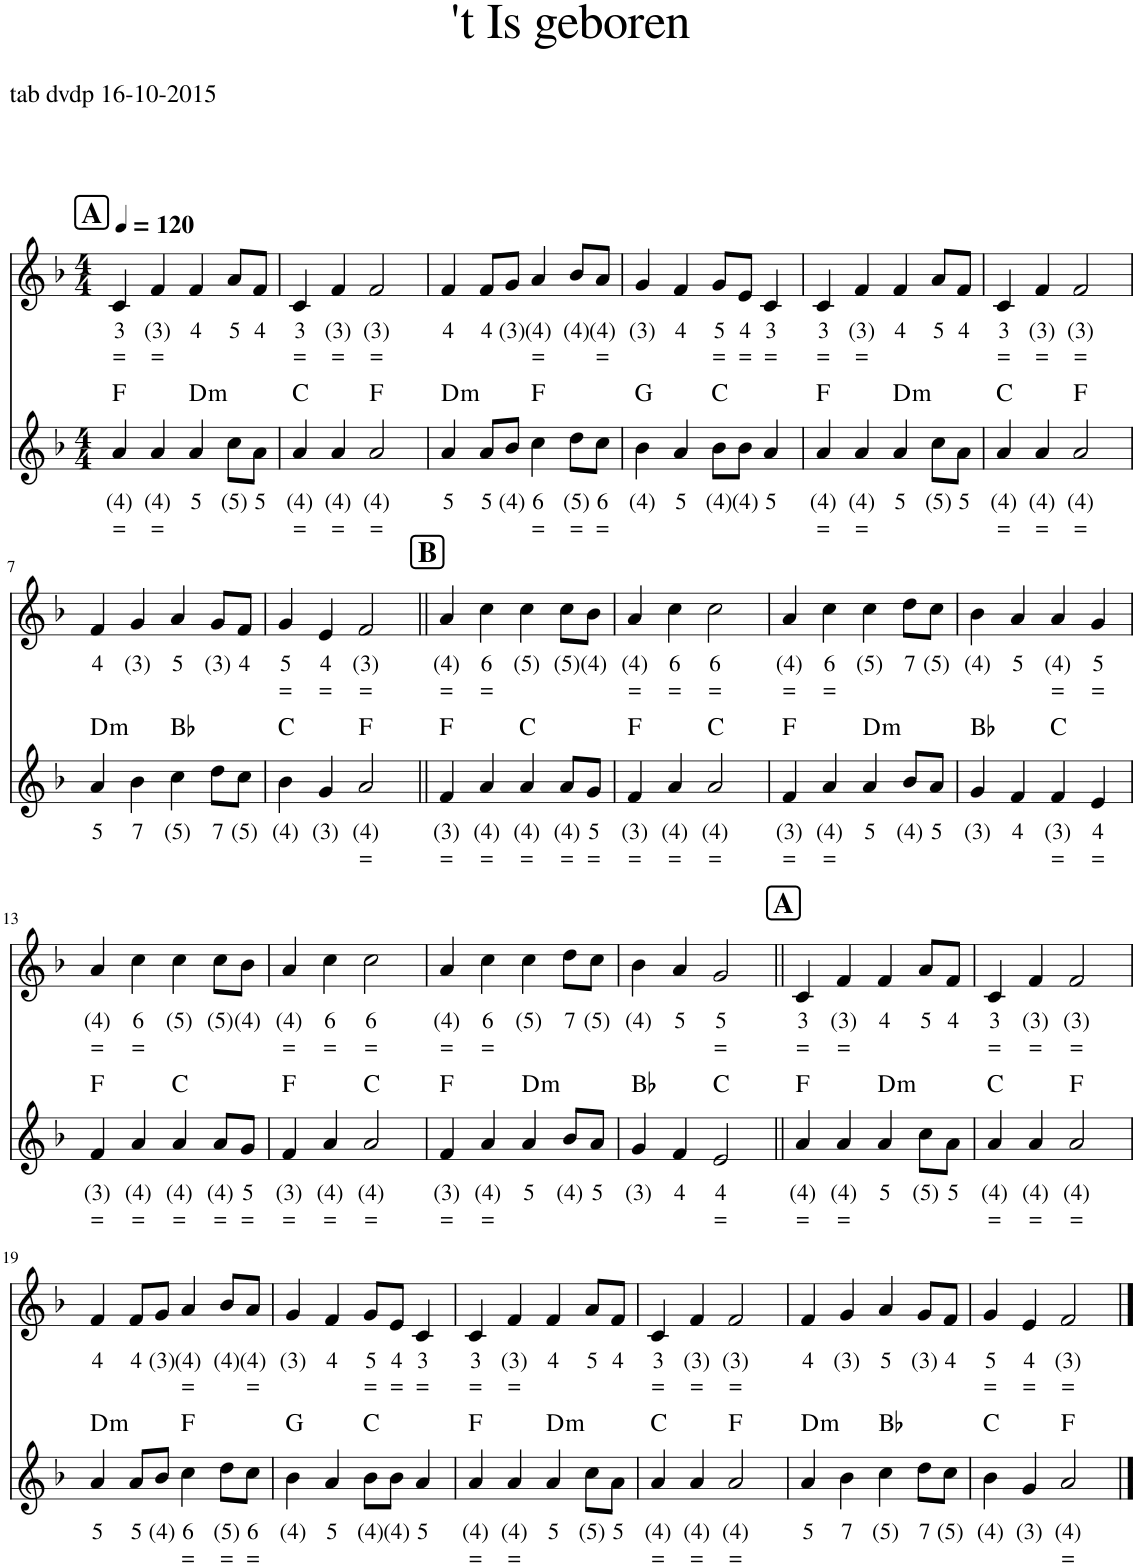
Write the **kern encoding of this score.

**kern	**text	**text	**harte	**kern	**text	**text
*part2	*part2	*part2	*part2	*part1	*part1	*part1
*staff2	*staff2	*staff2	*	*staff1	*staff1	*staff1
*I"Stem	*	*	*	*I"Stem	*	*
*clefG2	*	*	*	*clefG2	*	*
*k[b-]	*	*	*	*k[b-]	*	*
*M4/4	*	*	*	*M4/4	*	*
*MM120	*	*	*	*MM120	*	*
!!LO:REH:place=s1:a:B:cj:fs=14:t=A
=1	=1	=1	=1	=1	=1	=1
!	!LO:LY:b	!LO:LY:b	!	!	!LO:LY:b	!LO:LY:b
4a/	(4)	=	F:maj	4c/	3	=
!	!LO:LY:b	!LO:LY:b	!	!	!LO:LY:b	!LO:LY:b
4a/	(4)	=	.	4f/	(3)	=
!	!LO:LY:b	!	!LO:H:kt=m	!	!LO:LY:b	!
4a/	5	.	D:min	4f/	4	.
!	!LO:LY:b	!	!	!	!LO:LY:b	!
8cc\L	(5)	.	.	8a/L	5	.
!	!LO:LY:b	!	!	!	!LO:LY:b	!
8a\J	5	.	.	8f/J	4	.
=2	=2	=2	=2	=2	=2	=2
!	!LO:LY:b	!LO:LY:b	!	!	!LO:LY:b	!LO:LY:b
4a/	(4)	=	C:maj	4c/	3	=
!	!LO:LY:b	!LO:LY:b	!	!	!LO:LY:b	!LO:LY:b
4a/	(4)	=	.	4f/	(3)	=
!	!LO:LY:b	!LO:LY:b	!	!	!LO:LY:b	!LO:LY:b
2a/	(4)	=	F:maj	2f/	(3)	=
=3	=3	=3	=3	=3	=3	=3
!	!LO:LY:b	!	!LO:H:kt=m	!	!LO:LY:b	!
4a/	5	.	D:min	4f/	4	.
!	!LO:LY:b	!	!	!	!LO:LY:b	!
8a/L	5	.	.	8f/L	4	.
!	!LO:LY:b	!	!	!	!LO:LY:b	!
8b-/J	(4)	.	.	8g/J	(3)	.
!	!LO:LY:b	!LO:LY:b	!	!	!LO:LY:b	!LO:LY:b
4cc\	6	=	F:maj	4a/	(4)	=
!	!LO:LY:b	!LO:LY:b	!	!	!LO:LY:b	!
8dd\L	(5)	=	.	8b-/L	(4)	.
!	!LO:LY:b	!LO:LY:b	!	!	!LO:LY:b	!LO:LY:b
8cc\J	6	=	.	8a/J	(4)	=
=4	=4	=4	=4	=4	=4	=4
!	!LO:LY:b	!	!	!	!LO:LY:b	!
4b-\	(4)	.	G:maj	4g/	(3)	.
!	!LO:LY:b	!	!	!	!LO:LY:b	!
4a/	5	.	.	4f/	4	.
!	!LO:LY:b	!	!	!	!LO:LY:b	!LO:LY:b
8b-\L	(4)	.	C:maj	8g/L	5	=
!	!LO:LY:b	!	!	!	!LO:LY:b	!LO:LY:b
8b-\J	(4)	.	.	8e/J	4	=
!	!LO:LY:b	!	!	!	!LO:LY:b	!LO:LY:b
4a/	5	.	.	4c/	3	=
=5	=5	=5	=5	=5	=5	=5
!	!LO:LY:b	!LO:LY:b	!	!	!LO:LY:b	!LO:LY:b
4a/	(4)	=	F:maj	4c/	3	=
!	!LO:LY:b	!LO:LY:b	!	!	!LO:LY:b	!LO:LY:b
4a/	(4)	=	.	4f/	(3)	=
!	!LO:LY:b	!	!LO:H:kt=m	!	!LO:LY:b	!
4a/	5	.	D:min	4f/	4	.
!	!LO:LY:b	!	!	!	!LO:LY:b	!
8cc\L	(5)	.	.	8a/L	5	.
!	!LO:LY:b	!	!	!	!LO:LY:b	!
8a\J	5	.	.	8f/J	4	.
=6	=6	=6	=6	=6	=6	=6
!	!LO:LY:b	!LO:LY:b	!	!	!LO:LY:b	!LO:LY:b
4a/	(4)	=	C:maj	4c/	3	=
!	!LO:LY:b	!LO:LY:b	!	!	!LO:LY:b	!LO:LY:b
4a/	(4)	=	.	4f/	(3)	=
!	!LO:LY:b	!LO:LY:b	!	!	!LO:LY:b	!LO:LY:b
2a/	(4)	=	F:maj	2f/	(3)	=
!!LO:LB:g=z
=7	=7	=7	=7	=7	=7	=7
!	!LO:LY:b	!	!LO:H:kt=m	!	!LO:LY:b	!
4a/	5	.	D:min	4f/	4	.
!	!LO:LY:b	!	!	!	!LO:LY:b	!
4b-\	7	.	.	4g/	(3)	.
!	!LO:LY:b	!	!	!	!LO:LY:b	!
4cc\	(5)	.	Bb:maj	4a/	5	.
!	!LO:LY:b	!	!	!	!LO:LY:b	!
8dd\L	7	.	.	8g/L	(3)	.
!	!LO:LY:b	!	!	!	!LO:LY:b	!
8cc\J	(5)	.	.	8f/J	4	.
=8	=8	=8	=8	=8	=8	=8
!	!LO:LY:b	!	!	!	!LO:LY:b	!LO:LY:b
4b-\	(4)	.	C:maj	4g/	5	=
!	!LO:LY:b	!	!	!	!LO:LY:b	!LO:LY:b
4g/	(3)	.	.	4e/	4	=
!	!LO:LY:b	!LO:LY:b	!	!	!LO:LY:b	!LO:LY:b
2a/	(4)	=	F:maj	2f/	(3)	=
!!LO:REH:place=s1:a:B:cj:fs=14:t=B
=9||	=9||	=9||	=9||	=9||	=9||	=9||
!	!LO:LY:b	!LO:LY:b	!	!	!LO:LY:b	!LO:LY:b
4f/	(3)	=	F:maj	4a/	(4)	=
!	!LO:LY:b	!LO:LY:b	!	!	!LO:LY:b	!LO:LY:b
4a/	(4)	=	.	4cc\	6	=
!	!LO:LY:b	!LO:LY:b	!	!	!LO:LY:b	!
4a/	(4)	=	C:maj	4cc\	(5)	.
!	!LO:LY:b	!LO:LY:b	!	!	!LO:LY:b	!
8a/L	(4)	=	.	8cc\L	(5)	.
!	!LO:LY:b	!LO:LY:b	!	!	!LO:LY:b	!
8g/J	5	=	.	8b-\J	(4)	.
=10	=10	=10	=10	=10	=10	=10
!	!LO:LY:b	!LO:LY:b	!	!	!LO:LY:b	!LO:LY:b
4f/	(3)	=	F:maj	4a/	(4)	=
!	!LO:LY:b	!LO:LY:b	!	!	!LO:LY:b	!LO:LY:b
4a/	(4)	=	.	4cc\	6	=
!	!LO:LY:b	!LO:LY:b	!	!	!LO:LY:b	!LO:LY:b
2a/	(4)	=	C:maj	2cc\	6	=
=11	=11	=11	=11	=11	=11	=11
!	!LO:LY:b	!LO:LY:b	!	!	!LO:LY:b	!LO:LY:b
4f/	(3)	=	F:maj	4a/	(4)	=
!	!LO:LY:b	!LO:LY:b	!	!	!LO:LY:b	!LO:LY:b
4a/	(4)	=	.	4cc\	6	=
!	!LO:LY:b	!	!LO:H:kt=m	!	!LO:LY:b	!
4a/	5	.	D:min	4cc\	(5)	.
!	!LO:LY:b	!	!	!	!LO:LY:b	!
8b-/L	(4)	.	.	8dd\L	7	.
!	!LO:LY:b	!	!	!	!LO:LY:b	!
8a/J	5	.	.	8cc\J	(5)	.
=12	=12	=12	=12	=12	=12	=12
!	!LO:LY:b	!	!	!	!LO:LY:b	!
4g/	(3)	.	Bb:maj	4b-\	(4)	.
!	!LO:LY:b	!	!	!	!LO:LY:b	!
4f/	4	.	.	4a/	5	.
!	!LO:LY:b	!LO:LY:b	!	!	!LO:LY:b	!LO:LY:b
4f/	(3)	=	C:maj	4a/	(4)	=
!	!LO:LY:b	!LO:LY:b	!	!	!LO:LY:b	!LO:LY:b
4e/	4	=	.	4g/	5	=
!!LO:LB:g=z
=13	=13	=13	=13	=13	=13	=13
!	!LO:LY:b	!LO:LY:b	!	!	!LO:LY:b	!LO:LY:b
4f/	(3)	=	F:maj	4a/	(4)	=
!	!LO:LY:b	!LO:LY:b	!	!	!LO:LY:b	!LO:LY:b
4a/	(4)	=	.	4cc\	6	=
!	!LO:LY:b	!LO:LY:b	!	!	!LO:LY:b	!
4a/	(4)	=	C:maj	4cc\	(5)	.
!	!LO:LY:b	!LO:LY:b	!	!	!LO:LY:b	!
8a/L	(4)	=	.	8cc\L	(5)	.
!	!LO:LY:b	!LO:LY:b	!	!	!LO:LY:b	!
8g/J	5	=	.	8b-\J	(4)	.
=14	=14	=14	=14	=14	=14	=14
!	!LO:LY:b	!LO:LY:b	!	!	!LO:LY:b	!LO:LY:b
4f/	(3)	=	F:maj	4a/	(4)	=
!	!LO:LY:b	!LO:LY:b	!	!	!LO:LY:b	!LO:LY:b
4a/	(4)	=	.	4cc\	6	=
!	!LO:LY:b	!LO:LY:b	!	!	!LO:LY:b	!LO:LY:b
2a/	(4)	=	C:maj	2cc\	6	=
=15	=15	=15	=15	=15	=15	=15
!	!LO:LY:b	!LO:LY:b	!	!	!LO:LY:b	!LO:LY:b
4f/	(3)	=	F:maj	4a/	(4)	=
!	!LO:LY:b	!LO:LY:b	!	!	!LO:LY:b	!LO:LY:b
4a/	(4)	=	.	4cc\	6	=
!	!LO:LY:b	!	!LO:H:kt=m	!	!LO:LY:b	!
4a/	5	.	D:min	4cc\	(5)	.
!	!LO:LY:b	!	!	!	!LO:LY:b	!
8b-/L	(4)	.	.	8dd\L	7	.
!	!LO:LY:b	!	!	!	!LO:LY:b	!
8a/J	5	.	.	8cc\J	(5)	.
=16	=16	=16	=16	=16	=16	=16
!	!LO:LY:b	!	!	!	!LO:LY:b	!
4g/	(3)	.	Bb:maj	4b-\	(4)	.
!	!LO:LY:b	!	!	!	!LO:LY:b	!
4f/	4	.	.	4a/	5	.
!	!LO:LY:b	!LO:LY:b	!	!	!LO:LY:b	!LO:LY:b
2e/	4	=	C:maj	2g/	5	=
!!LO:REH:place=s1:a:B:cj:fs=14:t=A
=17||	=17||	=17||	=17||	=17||	=17||	=17||
!	!LO:LY:b	!LO:LY:b	!	!	!LO:LY:b	!LO:LY:b
4a/	(4)	=	F:maj	4c/	3	=
!	!LO:LY:b	!LO:LY:b	!	!	!LO:LY:b	!LO:LY:b
4a/	(4)	=	.	4f/	(3)	=
!	!LO:LY:b	!	!LO:H:kt=m	!	!LO:LY:b	!
4a/	5	.	D:min	4f/	4	.
!	!LO:LY:b	!	!	!	!LO:LY:b	!
8cc\L	(5)	.	.	8a/L	5	.
!	!LO:LY:b	!	!	!	!LO:LY:b	!
8a\J	5	.	.	8f/J	4	.
=18	=18	=18	=18	=18	=18	=18
!	!LO:LY:b	!LO:LY:b	!	!	!LO:LY:b	!LO:LY:b
4a/	(4)	=	C:maj	4c/	3	=
!	!LO:LY:b	!LO:LY:b	!	!	!LO:LY:b	!LO:LY:b
4a/	(4)	=	.	4f/	(3)	=
!	!LO:LY:b	!LO:LY:b	!	!	!LO:LY:b	!LO:LY:b
2a/	(4)	=	F:maj	2f/	(3)	=
!!LO:LB:g=z
=19	=19	=19	=19	=19	=19	=19
!	!LO:LY:b	!	!LO:H:kt=m	!	!LO:LY:b	!
4a/	5	.	D:min	4f/	4	.
!	!LO:LY:b	!	!	!	!LO:LY:b	!
8a/L	5	.	.	8f/L	4	.
!	!LO:LY:b	!	!	!	!LO:LY:b	!
8b-/J	(4)	.	.	8g/J	(3)	.
!	!LO:LY:b	!LO:LY:b	!	!	!LO:LY:b	!LO:LY:b
4cc\	6	=	F:maj	4a/	(4)	=
!	!LO:LY:b	!LO:LY:b	!	!	!LO:LY:b	!
8dd\L	(5)	=	.	8b-/L	(4)	.
!	!LO:LY:b	!LO:LY:b	!	!	!LO:LY:b	!LO:LY:b
8cc\J	6	=	.	8a/J	(4)	=
=20	=20	=20	=20	=20	=20	=20
!	!LO:LY:b	!	!	!	!LO:LY:b	!
4b-\	(4)	.	G:maj	4g/	(3)	.
!	!LO:LY:b	!	!	!	!LO:LY:b	!
4a/	5	.	.	4f/	4	.
!	!LO:LY:b	!	!	!	!LO:LY:b	!LO:LY:b
8b-\L	(4)	.	C:maj	8g/L	5	=
!	!LO:LY:b	!	!	!	!LO:LY:b	!LO:LY:b
8b-\J	(4)	.	.	8e/J	4	=
!	!LO:LY:b	!	!	!	!LO:LY:b	!LO:LY:b
4a/	5	.	.	4c/	3	=
=21	=21	=21	=21	=21	=21	=21
!	!LO:LY:b	!LO:LY:b	!	!	!LO:LY:b	!LO:LY:b
4a/	(4)	=	F:maj	4c/	3	=
!	!LO:LY:b	!LO:LY:b	!	!	!LO:LY:b	!LO:LY:b
4a/	(4)	=	.	4f/	(3)	=
!	!LO:LY:b	!	!LO:H:kt=m	!	!LO:LY:b	!
4a/	5	.	D:min	4f/	4	.
!	!LO:LY:b	!	!	!	!LO:LY:b	!
8cc\L	(5)	.	.	8a/L	5	.
!	!LO:LY:b	!	!	!	!LO:LY:b	!
8a\J	5	.	.	8f/J	4	.
=22	=22	=22	=22	=22	=22	=22
!	!LO:LY:b	!LO:LY:b	!	!	!LO:LY:b	!LO:LY:b
4a/	(4)	=	C:maj	4c/	3	=
!	!LO:LY:b	!LO:LY:b	!	!	!LO:LY:b	!LO:LY:b
4a/	(4)	=	.	4f/	(3)	=
!	!LO:LY:b	!LO:LY:b	!	!	!LO:LY:b	!LO:LY:b
2a/	(4)	=	F:maj	2f/	(3)	=
=23	=23	=23	=23	=23	=23	=23
!	!LO:LY:b	!	!LO:H:kt=m	!	!LO:LY:b	!
4a/	5	.	D:min	4f/	4	.
!	!LO:LY:b	!	!	!	!LO:LY:b	!
4b-\	7	.	.	4g/	(3)	.
!	!LO:LY:b	!	!	!	!LO:LY:b	!
4cc\	(5)	.	Bb:maj	4a/	5	.
!	!LO:LY:b	!	!	!	!LO:LY:b	!
8dd\L	7	.	.	8g/L	(3)	.
!	!LO:LY:b	!	!	!	!LO:LY:b	!
8cc\J	(5)	.	.	8f/J	4	.
=24	=24	=24	=24	=24	=24	=24
!	!LO:LY:b	!	!	!	!LO:LY:b	!LO:LY:b
4b-\	(4)	.	C:maj	4g/	5	=
!	!LO:LY:b	!	!	!	!LO:LY:b	!LO:LY:b
4g/	(3)	.	.	4e/	4	=
!	!LO:LY:b	!LO:LY:b	!	!	!LO:LY:b	!LO:LY:b
2a/	(4)	=	F:maj	2f/	(3)	=
==	==	==	==	==	==	==
*-	*-	*-	*-	*-	*-	*-
